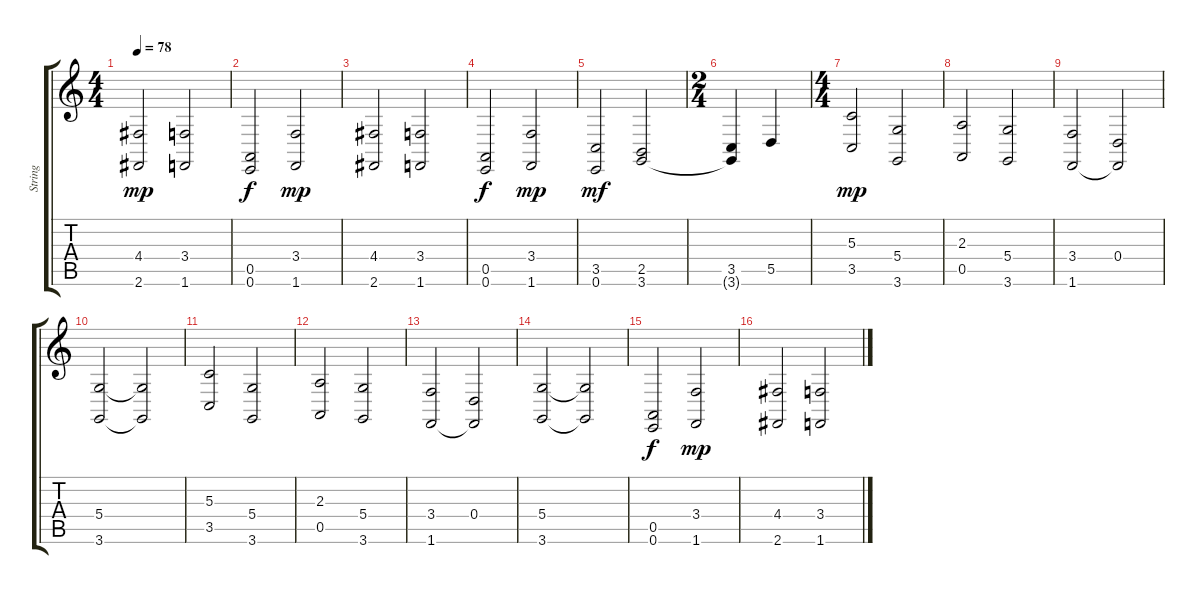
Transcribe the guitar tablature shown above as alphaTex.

\track ("String" "String") {instrument stringensemble2}
\staff {score tabs}
\tuning (E4 B3 G3 D3 A2 E2) {hide}
\ts (4 4)
\tempo 78
\clef g2
\ks c
(4.4 2.6).2{dy mp} (3.4 1.6).2 |
(0.5 0.6).2{dy f} (3.4 1.6).2{dy mp} |
(4.4 2.6).2 (3.4 1.6).2 |
(0.5 0.6).2{dy f} (3.4 1.6).2{dy mp} |
(3.5 0.6).2{dy mf} (2.5 3.6).2 |
\ts (2 4)
(3.5 3.6{t}).4 5.5.4 |
\ts (4 4)
(5.3 3.5).2{dy mp} (5.4 3.6).2 |
(2.3 0.5).2 (5.4 3.6).2 |
(3.4 1.6).2 (0.4 1.6{t}).2 |
(5.4 3.6).2 (5.4{t} 3.6{t}).2 |
(5.3 3.5).2 (5.4 3.6).2 |
(2.3 0.5).2 (5.4 3.6).2 |
(3.4 1.6).2 (0.4 1.6{t}).2 |
(5.4 3.6).2 (5.4{t} 3.6{t}).2 |
(0.5 0.6).2{dy f} (3.4 1.6).2{dy mp} |
(4.4 2.6).2 (3.4 1.6).2
